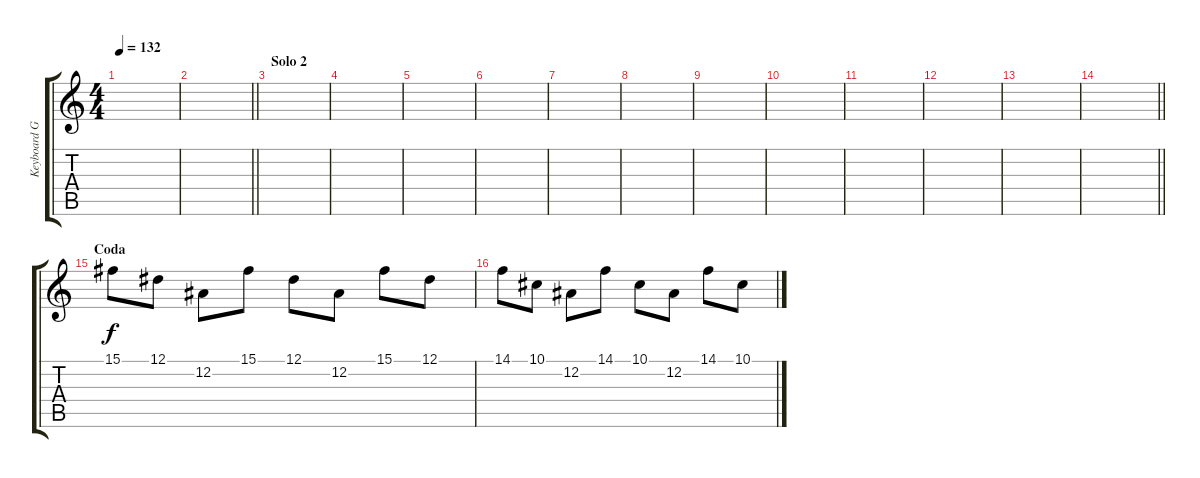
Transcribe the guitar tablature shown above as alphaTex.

\track ("Keyboard Glockenspiel" "Keyboard G") {instrument glockenspiel}
\staff {score tabs}
\tuning (Eb4 Bb3 Gb3 Db3 Ab2 Eb2) {hide}
\ts (4 4)
\tempo 132
\clef g2
\ks c
|
\barLineRight lightlight
|
\section ("" "Solo 2")
|
|
|
|
|
|
|
|
|
|
|
\barLineRight lightlight
|
\section ("" "Coda")
15.1.8{volume 13 instrument stringensemble2} 12.1.8 12.2.8 15.1.8 12.1.8 12.2.8 15.1.8 12.1.8 |
14.1.8 10.1.8 12.2.8 14.1.8 10.1.8 12.2.8 14.1.8 10.1.8
